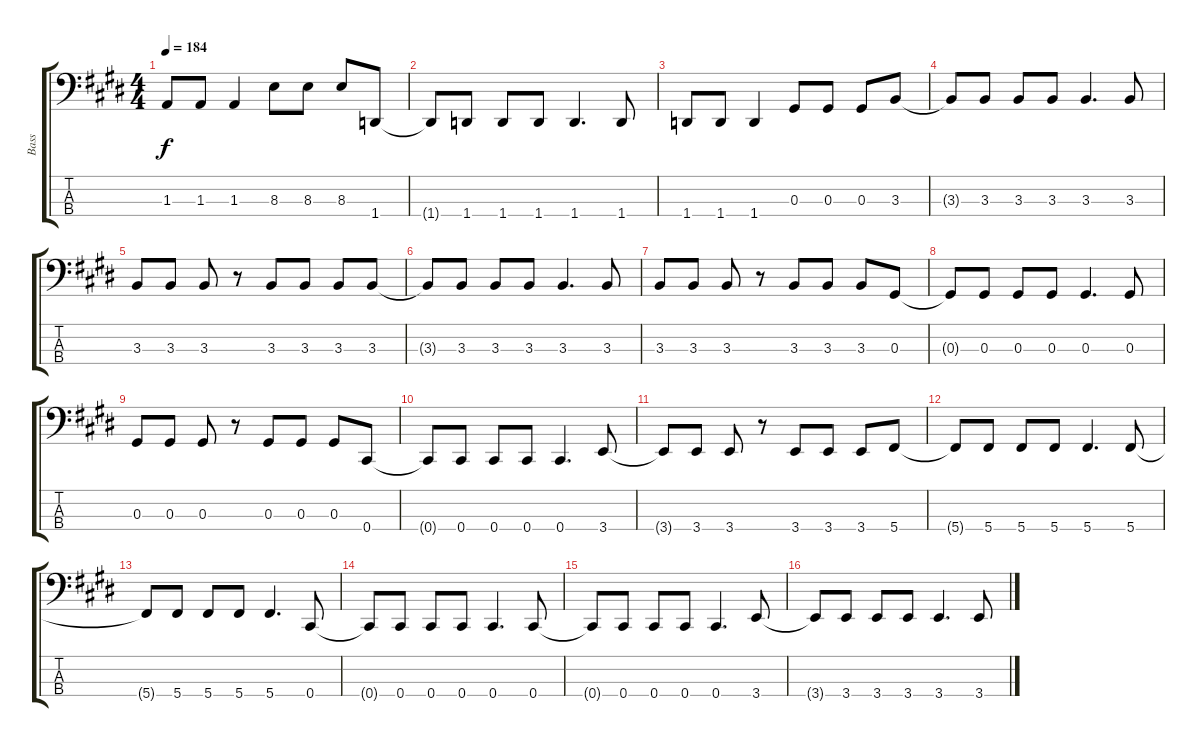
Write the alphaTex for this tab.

\track ("Bass" "Bass") {instrument electricbasspick}
\staff {score tabs}
\tuning (Gb2 Db2 Ab1 Db1) {hide}
\ts (4 4)
\tempo 184
\clef f4
\ks c#minor
1.3.8{dy f} 1.3.8 1.3.4 8.3.8 8.3.8 8.3.8 1.4.8 |
1.4{t}.8 1.4.8 1.4.8 1.4.8 1.4.4{d} 1.4.8 |
1.4.8 1.4.8 1.4.4 0.3.8 0.3.8 0.3.8 3.3.8 |
3.3{t}.8 3.3.8 3.3.8 3.3.8 3.3.4{d} 3.3.8 |
3.3.8 3.3.8 3.3.8 r.8 3.3.8 3.3.8 3.3.8 3.3.8 |
3.3{t}.8 3.3.8 3.3.8 3.3.8 3.3.4{d} 3.3.8 |
3.3.8 3.3.8 3.3.8 r.8 3.3.8 3.3.8 3.3.8 0.3.8 |
0.3{t}.8 0.3.8 0.3.8 0.3.8 0.3.4{d} 0.3.8 |
0.3.8 0.3.8 0.3.8 r.8 0.3.8 0.3.8 0.3.8 0.4.8 |
0.4{t}.8 0.4.8 0.4.8 0.4.8 0.4.4{d} 3.4.8 |
3.4{t}.8 3.4.8 3.4.8 r.8 3.4.8 3.4.8 3.4.8 5.4.8 |
5.4{t}.8 5.4.8 5.4.8 5.4.8 5.4.4{d} 5.4.8 |
5.4{t}.8 5.4.8 5.4.8 5.4.8 5.4.4{d} 0.4.8 |
0.4{t}.8 0.4.8 0.4.8 0.4.8 0.4.4{d} 0.4.8 |
0.4{t}.8 0.4.8 0.4.8 0.4.8 0.4.4{d} 3.4.8 |
3.4{t}.8 3.4.8 3.4.8 3.4.8 3.4.4{d} 3.4.8
